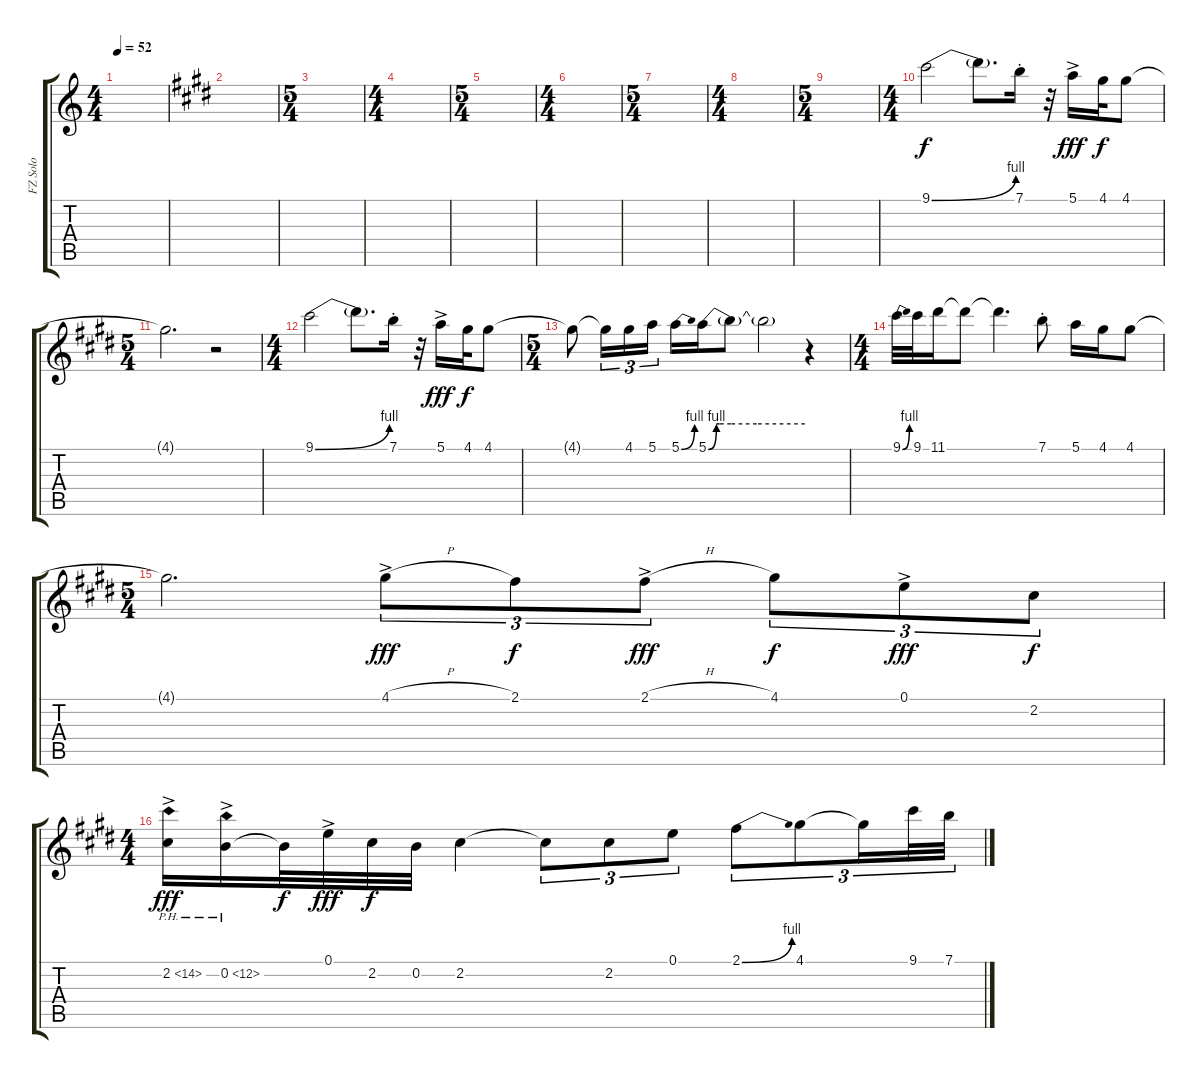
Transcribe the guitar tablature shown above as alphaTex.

\track ("FZ Solo" "FZ Solo") {instrument overdrivenguitar}
\staff {score tabs}
\tuning (E4 B3 G3 D3 A2 E2) {hide}
\ts (4 4)
\tempo 52
\clef g2
\ks c
|
\ks e
|
\ts (5 4)
|
\ts (4 4)
|
\ts (5 4)
|
\ts (4 4)
|
\ts (5 4)
|
\ts (4 4)
|
\ts (5 4)
|
\ts (4 4)
9.1{be (bend 0 0 60 4)}.2 9.1{t}.8{d} 7.1{st}.16 r.32 5.1{ac}.16{dy fff} 4.1.32{dy f} 4.1.8 |
\ts (5 4)
4.1{t}.2{d} r.2 |
\ts (4 4)
9.1{be (bend 0 0 60 4)}.2 9.1{t}.8{d} 7.1{st}.16 r.32 5.1{ac}.16{dy fff} 4.1.32{dy f} 4.1.8 |
\ts (5 4)
4.1{t}.8 4.1{t}.16{tu (3 2)} 4.1.16{tu (3 2)} 5.1.16{tu (3 2)} 5.1{be (bend 0 0 60 4)}.16 5.1{be (custom 0 0 5 4 7 4 14 4 30 4 60 4)}.16 5.1{t}.8 5.1{t}.2 r.4 |
\ts (4 4)
9.1{be (bend 0 0 60 4)}.32 9.1.32 11.1.16 11.1{t}.8 11.1{t}.4{d} 7.1{st}.8 5.1.16 4.1.16 4.1.8 |
\ts (5 4)
4.1{t}.2{d} 4.1{h ac}.8{tu (3 2) dy fff} 2.1.8{tu (3 2) dy f} 2.1{h ac}.8{tu (3 2) dy fff} 4.1.8{tu (3 2) dy f} 0.1{ac}.8{tu (3 2) dy fff} 2.2.8{tu (3 2) dy f} |
\ts (4 4)
2.2{ph 12 ac}.16{dy fff} 0.2{ph 12 ac}.16 0.2{t}.32{dy f} 0.1{ac}.32{dy fff} 2.2.32{dy f} 0.2.32 2.2.4 2.2{t}.8{tu (3 2)} 2.2.8{tu (3 2)} 0.1.8{tu (3 2)} 2.1{be (bend 0 0 60 4)}.8{tu (3 2)} 4.1.8{tu (3 2)} 4.1{t}.16{tu (3 2)} 9.1.32{tu (3 2)} 7.1.32{tu (3 2)}
